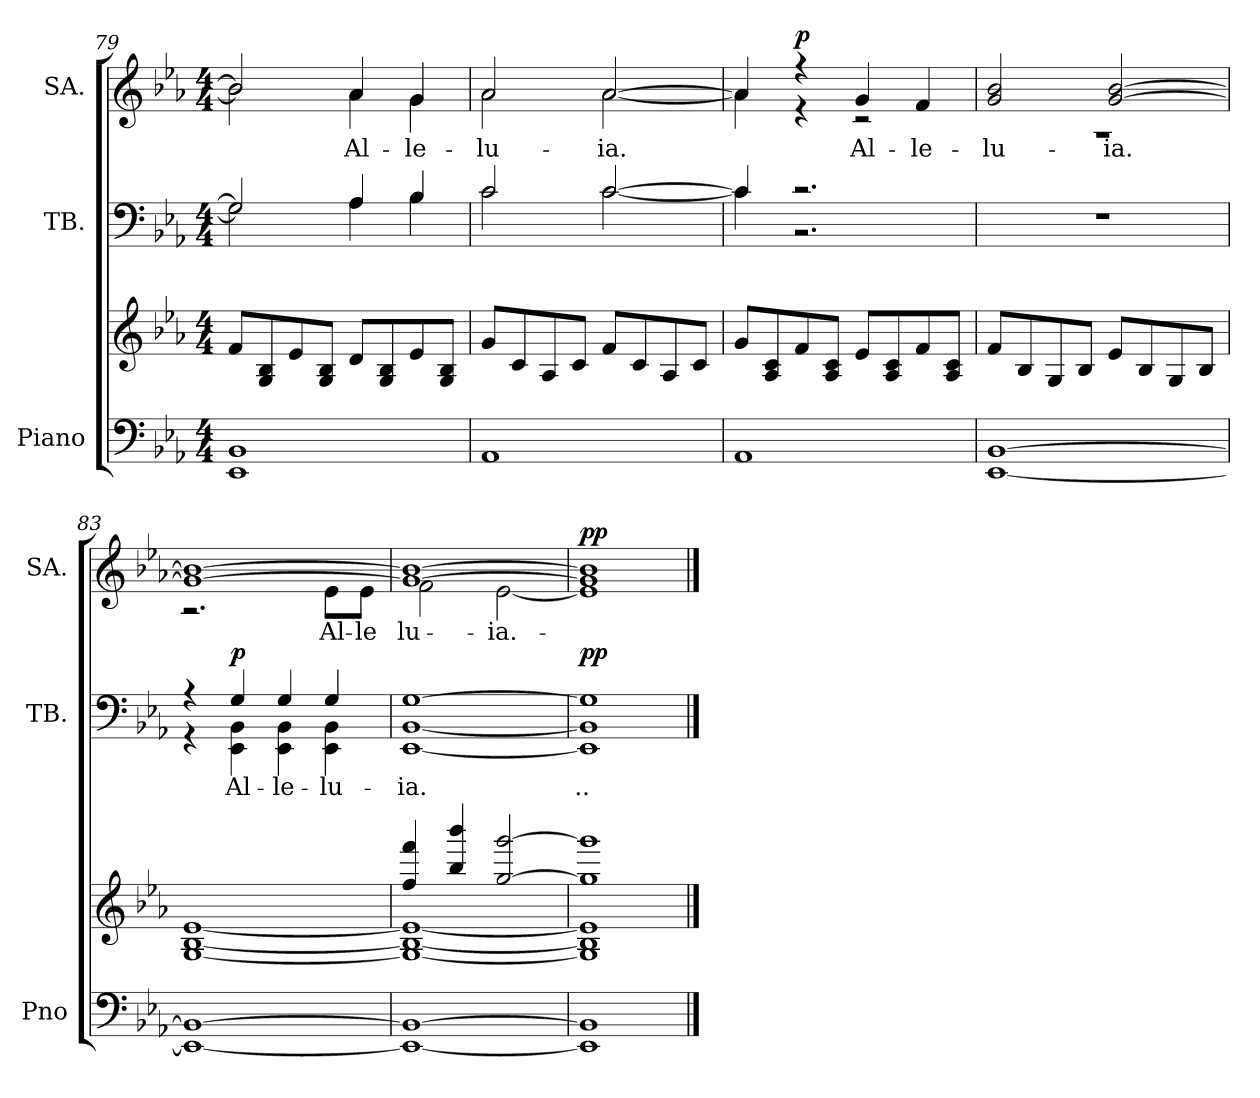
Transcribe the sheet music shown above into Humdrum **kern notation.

**kern	**kern	**kern	**text	**dynam	**kern	**text	**dynam
*part3	*part3	*part2	*part2	*part2	*part1	*part1	*part1
*staff4	*staff3	*staff2	*staff2	*staff2	*staff1	*staff1	*staff1
*I"Piano	*	*I"TB.	*	*	*I"SA.	*	*
*I'Pno	*	*I'TB.	*	*	*I'SA.	*	*
*clefF4	*clefG2	*clefF4	*	*	*clefG2	*	*
*k[b-e-a-]	*k[b-e-a-]	*k[b-e-a-]	*	*	*k[b-e-a-]	*	*
*E-:	*E-:	*E-:	*	*	*E-:	*	*
*M4/4	*M4/4	*M4/4	*	*	*M4/4	*	*
=79	=79	=79	=79	=79	=79	=79	=79
*	*	*^	*	*	*^	*	*
1EE- 1BB-	8f/L	2G/]	2G\]	.	.	2b-/]	2b-\]	.	.
.	8G/ 8B-/	.	.	.	.	.	.	.	.
.	8e-/	.	.	.	.	.	.	.	.
.	8G/ 8B-/J	.	.	.	.	.	.	.	.
.	8d/L	4A-/	4A-\	.	.	4a-/	4a-\	Al-	.
.	8G/ 8B-/	.	.	.	.	.	.	.	.
.	8e-/	4B-/	4B-\	.	.	4g/	4g\	-le-	.
.	8G/ 8B-/J	.	.	.	.	.	.	.	.
=80	=80	=80	=80	=80	=80	=80	=80	=80	=80
1AA-	8g/L	2c/	2c\	.	.	2a-/	2a-\	-lu-	.
.	8c/	.	.	.	.	.	.	.	.
.	8A-/	.	.	.	.	.	.	.	.
.	8c/J	.	.	.	.	.	.	.	.
.	8f/L	[2c/	[2c\	.	.	[2a-/	[2a-\	-ia.	.
.	8c/	.	.	.	.	.	.	.	.
.	8A-/	.	.	.	.	.	.	.	.
.	8c/J	.	.	.	.	.	.	.	.
!!LO:PB:g=z	!!
=81	=81	=81	=81	=81	=81	=81	=81	=81	=81
1AA-	8g/L	4c/]	4c\]	.	.	4a-/]	4a-\]	.	.
.	8A-/ 8c/	.	.	.	.	.	.	.	.
!	!	!	!	!	!	!	!	!	!LO:DY:a
.	8f/	2.r	2.r	.	.	4r	4r	.	p
.	8A-/ 8c/J	.	.	.	.	.	.	.	.
.	8e-/L	.	.	.	.	4g/	2rc	Al-	.
.	8A-/ 8c/	.	.	.	.	.	.	.	.
.	8f/	.	.	.	.	4f/	.	-le-	.
.	8A-/ 8c/J	.	.	.	.	.	.	.	.
*	*	*v	*v	*	*	*	*	*	*
!!LO:PB:g=z	!!
=82	=82	=82	=82	=82	=82	=82	=82	=82
[1EE- [1BB-	8f/L	1r	.	.	2g/ 2b-/	1rA	-lu-	.
.	8B-/	.	.	.	.	.	.	.
.	8G/	.	.	.	.	.	.	.
.	8B-/J	.	.	.	.	.	.	.
.	8e-/L	.	.	.	[2g/ [2b-/	.	-ia.	.
.	8B-/	.	.	.	.	.	.	.
.	8G/	.	.	.	.	.	.	.
.	8B-/J	.	.	.	.	.	.	.
=83	=83	=83	=83	=83	=83	=83	=83	=83
*	*^	*^	*	*	*	*	*	*
1EE-_ 1BB-_	1ryy	[1G [1B- [1e-	4r	4r	.	.	1g_ 1b-_	2.rA	.	.
!	!	!	!	!	!	!LO:DY:a	!	!	!	!
.	.	.	4G/	4EE-\ 4BB-\	Al-	p	.	.	.	.
.	.	.	4G/	4EE-\ 4BB-\	-le-	.	.	.	.	.
.	.	.	4G/	4EE-\ 4BB-\	-lu-	.	.	8e-\L	Al-	.
.	.	.	.	.	.	.	.	8e-\J	-le-	.
!!LO:PB:g=z	!!
=84	=84	=84	=84	=84	=84	=84	=84	=84	=84	=84
1EE-_ 1BB-_	4ff/ 4fff/	1G_ 1B-_ 1e-_	[1G	[1EE- [1BB-	-ia.	.	1g_ 1b-_	2f\	-lu-	.
.	4bb-/ 4bbb-/	.	.	.	.	.	.	.	.	.
.	[2gg/ [2ggg/	.	.	.	.	.	.	[2e-\	-ia.	.
=85	=85	=85	=85	=85	=85	=85	=85	=85	=85	=85
!	!	!	!	!	!	!LO:DY:a	!	!	!	!LO:DY:a
1EE-] 1BB-]	1gg] 1ggg]	1G] 1B-] 1e-]	1G]	1EE-] 1BB-]	..	pp	1g] 1b-]	1e-]	.	pp
*	*v	*v	*	*	*	*	*v	*v	*	*
*	*	*v	*v	*	*	*	*	*
==	==	==	==	==	==	==	==
*-	*-	*-	*-	*-	*-	*-	*-
